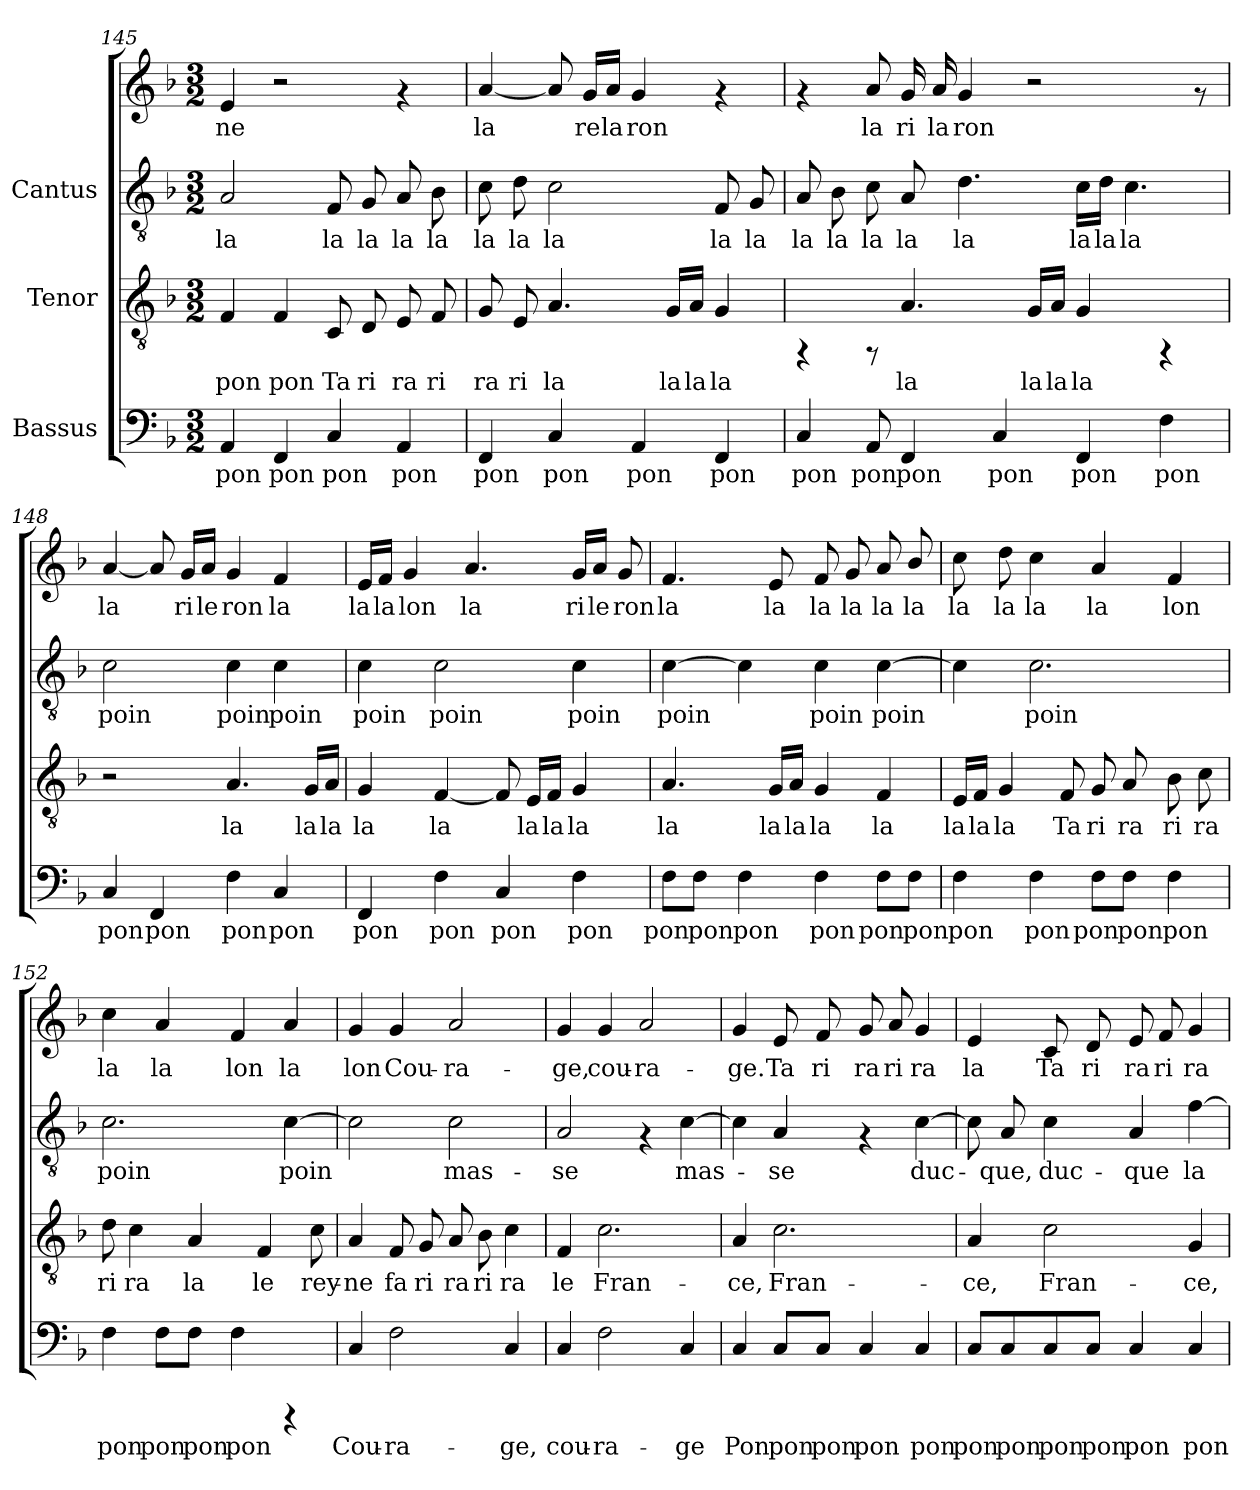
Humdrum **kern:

**kern	**text	**kern	**text	**kern	**text	**kern	**text
*part3	*part3	*part2	*part2	*part1	*part1	*part1	*part1
*staff4	*staff4	*staff3	*staff3	*staff2	*staff2	*staff1	*staff1
*I"Bassus	*	*I"Tenor	*	*I"Cantus	*	*	*
*clefF4	*	*clefGv2	*	*clefGv2	*	*clefG2	*
*k[b-]	*	*k[b-]	*	*k[b-]	*	*k[b-]	*
*F:	*	*F:	*	*F:	*	*F:	*
*M3/2	*	*M3/2	*	*M3/2	*	*M3/2	*
=145	=145	=145	=145	=145	=145	=145	=145
!	!LO:LY:b:cj	!	!LO:LY:b:cj	!	!LO:LY:b:cj	!	!LO:LY:b:cj
4AA/	pon	4F/	pon	2A/	la	4e/	ne
!	!LO:LY:b:cj	!	!LO:LY:b:cj	!	!	!	!
4FF/	pon	4F/	pon	.	.	2r	.
!	!LO:LY:b:cj	!	!LO:LY:b:cj	!	!LO:LY:b:cj	!	!
4C/	pon	8C/	Ta	8F/	la	.	.
!	!	!	!LO:LY:b:cj	!	!LO:LY:b:cj	!	!
.	.	8D/	ri	8G/	la	.	.
!	!LO:LY:b:cj	!	!LO:LY:b:cj	!	!LO:LY:b:cj	!	!
4AA/	pon	8E/	ra	8A/	la	4rf	.
!	!	!	!LO:LY:b:cj	!	!LO:LY:b:cj	!	!
.	.	8F/	ri	8B-\	la	.	.
=146	=146	=146	=146	=146	=146	=146	=146
!	!LO:LY:b:cj	!	!LO:LY:b:cj	!	!LO:LY:b:cj	!	!LO:LY:b:cj
4FF/	pon	8G/	ra	8c\	la	[<4a/	la
!	!	!	!LO:LY:b:cj	!	!LO:LY:b:cj	!	!
.	.	8E/	ri	8d\	la	.	.
!	!LO:LY:b:cj	!	!LO:LY:b:cj	!	!LO:LY:b:cj	!	!LO:LY:b:cj
4C/	pon	4.A/	la	2c\	la	8a/]	.
!	!	!	!	!	!	!	!LO:LY:b:cj
.	.	.	.	.	.	16g/L	re
!	!	!	!	!	!	!	!LO:LY:b:cj
.	.	.	.	.	.	16a/J	la
!	!LO:LY:b:cj	!	!	!	!	!	!LO:LY:b:cj
4AA/	pon	.	.	.	.	4g/	ron
!	!	!	!LO:LY:b:cj	!	!	!	!
.	.	16G/L	la	.	.	.	.
!	!	!	!LO:LY:b:cj	!	!	!	!
.	.	16A/J	la	.	.	.	.
!	!LO:LY:b:cj	!	!LO:LY:b:cj	!	!LO:LY:b:cj	!	!
4FF/	pon	4G/	la	8F/	la	4rf	.
!	!	!	!	!	!LO:LY:b:cj	!	!
.	.	.	.	8G/	la	.	.
!!LO:LB:g=z
=147	=147	=147	=147	=147	=147	=147	=147
!	!LO:LY:b:cj	!	!	!	!LO:LY:b:cj	!	!
4C/	pon	4rFF	.	8A/	la	4rf	.
!	!	!	!	!	!LO:LY:b:cj	!	!
.	.	.	.	8B-\	la	.	.
!	!LO:LY:b:cj	!	!	!	!LO:LY:b:cj	!	!LO:LY:b:cj
8AA/	pon	8rFF	.	8c\	la	8a/	la
!	!LO:LY:b:cj	!	!LO:LY:b:cj	!	!LO:LY:b:cj	!	!LO:LY:b:cj
4FF/	pon	4.A/	la	8A/	la	16g/	ri
!	!	!	!	!	!	!	!LO:LY:b:cj
.	.	.	.	.	.	16a/	la
!	!	!	!	!	!LO:LY:b:cj	!	!LO:LY:b:cj
.	.	.	.	4.d\	la	4g/	ron
!	!LO:LY:b:cj	!	!	!	!	!	!
4C/	pon	.	.	.	.	.	.
!	!	!	!LO:LY:b:cj	!	!	!	!
.	.	16G/L	la	.	.	2r	.
!	!	!	!LO:LY:b:cj	!	!	!	!
.	.	16A/J	la	.	.	.	.
!	!LO:LY:b:cj	!	!LO:LY:b:cj	!	!LO:LY:b:cj	!	!
4FF/	pon	4G/	la	16c\L	la	.	.
!	!	!	!	!	!LO:LY:b:cj	!	!
.	.	.	.	16d\J	la	.	.
!	!	!	!	!	!LO:LY:b:cj	!	!
.	.	.	.	4.c\	la	.	.
!	!LO:LY:b:cj	!	!	!	!	!	!
4F\	pon	4rFF	.	.	.	.	.
.	.	.	.	.	.	8rf	.
=148	=148	=148	=148	=148	=148	=148	=148
!	!LO:LY:b:cj	!	!	!	!LO:LY:b:cj	!	!LO:LY:b:cj
4C/	pon	2r	.	2c\	poin	[<4a/	la
!	!LO:LY:b:cj	!	!	!	!	!	!LO:LY:b:cj
4FF/	pon	.	.	.	.	8a/]	.
!	!	!	!	!	!	!	!LO:LY:b:cj
.	.	.	.	.	.	16g/L	ri
!	!	!	!	!	!	!	!LO:LY:b:cj
.	.	.	.	.	.	16a/J	le
!	!LO:LY:b:cj	!	!LO:LY:b:cj	!	!LO:LY:b:cj	!	!LO:LY:b:cj
4F\	pon	4.A/	la	4c\	poin	4g/	ron
!	!LO:LY:b:cj	!	!	!	!LO:LY:b:cj	!	!LO:LY:b:cj
4C/	pon	.	.	4c\	poin	4f/	la
!	!	!	!LO:LY:b:cj	!	!	!	!
.	.	16G/L	la	.	.	.	.
!	!	!	!LO:LY:b:cj	!	!	!	!
.	.	16A/J	la	.	.	.	.
=149	=149	=149	=149	=149	=149	=149	=149
!	!LO:LY:b:cj	!	!LO:LY:b:cj	!	!LO:LY:b:cj	!	!LO:LY:b:cj
4FF/	pon	4G/	la	4c\	poin	16e/L	la
!	!	!	!	!	!	!	!LO:LY:b:cj
.	.	.	.	.	.	16f/J	la
!	!	!	!	!	!	!	!LO:LY:b:cj
.	.	.	.	.	.	4g/	lon
!	!LO:LY:b:cj	!	!LO:LY:b:cj	!	!LO:LY:b:cj	!	!
4F\	pon	[<4F/	la	2c\	poin	.	.
!	!	!	!	!	!	!	!LO:LY:b:cj
.	.	.	.	.	.	4.a/	la
!	!LO:LY:b:cj	!	!LO:LY:b:cj	!	!	!	!
4C/	pon	8F/]	.	.	.	.	.
!	!	!	!LO:LY:b:cj	!	!	!	!
.	.	16E/L	la	.	.	.	.
!	!	!	!LO:LY:b:cj	!	!	!	!
.	.	16F/J	la	.	.	.	.
!	!LO:LY:b:cj	!	!LO:LY:b:cj	!	!LO:LY:b:cj	!	!LO:LY:b:cj
4F\	pon	4G/	la	4c\	poin	16g/L	ri
!	!	!	!	!	!	!	!LO:LY:b:cj
.	.	.	.	.	.	16a/J	le
!	!	!	!	!	!	!	!LO:LY:b:cj
.	.	.	.	.	.	8g/	ron
!!LO:LB:g=z
=150	=150	=150	=150	=150	=150	=150	=150
!	!LO:LY:b:cj	!	!LO:LY:b:cj	!	!LO:LY:b:cj	!	!LO:LY:b:cj
8F\L	pon	4.A/	la	[>4c\	poin	4.f/	la
!	!LO:LY:b:cj	!	!	!	!	!	!
8F\J	pon	.	.	.	.	.	.
!	!LO:LY:b:cj	!	!	!	!LO:LY:b:cj	!	!
4F\	pon	.	.	4c\]	.	.	.
!	!	!	!LO:LY:b:cj	!	!	!	!LO:LY:b:cj
.	.	16G/L	la	.	.	8e/	la
!	!	!	!LO:LY:b:cj	!	!	!	!
.	.	16A/J	la	.	.	.	.
!	!LO:LY:b:cj	!	!LO:LY:b:cj	!	!LO:LY:b:cj	!	!LO:LY:b:cj
4F\	pon	4G/	la	4c\	poin	8f/	la
!	!	!	!	!	!	!	!LO:LY:b:cj
.	.	.	.	.	.	8g/	la
!	!LO:LY:b:cj	!	!LO:LY:b:cj	!	!LO:LY:b:cj	!	!LO:LY:b:cj
8F\L	pon	4F/	la	[>4c\	poin	8a/	la
!	!LO:LY:b:cj	!	!	!	!	!	!LO:LY:b:cj
8F\J	pon	.	.	.	.	8b-/	la
=151	=151	=151	=151	=151	=151	=151	=151
!	!LO:LY:b:cj	!	!LO:LY:b:cj	!	!LO:LY:b:cj	!	!LO:LY:b:cj
4F\	pon	16E/L	la	4c\]	.	8cc\	la
!	!	!	!LO:LY:b:cj	!	!	!	!
.	.	16F/J	la	.	.	.	.
!	!	!	!LO:LY:b:cj	!	!	!	!LO:LY:b:cj
.	.	4G/	la	.	.	8dd\	la
!	!LO:LY:b:cj	!	!	!	!LO:LY:b:cj	!	!LO:LY:b:cj
4F\	pon	.	.	2.c\	poin	4cc\	la
!	!	!	!LO:LY:b:cj	!	!	!	!
.	.	8F/	Ta	.	.	.	.
!	!LO:LY:b:cj	!	!LO:LY:b:cj	!	!	!	!LO:LY:b:cj
8F\L	pon	8G/	ri	.	.	4a/	la
!	!LO:LY:b:cj	!	!LO:LY:b:cj	!	!	!	!
8F\J	pon	8A/	ra	.	.	.	.
!	!LO:LY:b:cj	!	!LO:LY:b:cj	!	!	!	!LO:LY:b:cj
4F\	pon	8B-\	ri	.	.	4f/	lon
!	!	!	!LO:LY:b:cj	!	!	!	!
.	.	8c\	ra	.	.	.	.
=152	=152	=152	=152	=152	=152	=152	=152
!	!LO:LY:b:cj	!	!LO:LY:b:cj	!	!LO:LY:b:cj	!	!LO:LY:b:cj
4F\	pon	8d\	ri	2.c\	poin	4cc\	la
!	!	!	!LO:LY:b:cj	!	!	!	!
.	.	4c\	ra	.	.	.	.
!	!LO:LY:b:cj	!	!	!	!	!	!LO:LY:b:cj
8F\L	pon	.	.	.	.	4a/	la
!	!LO:LY:b:cj	!	!LO:LY:b:cj	!	!	!	!
8F\J	pon	4A/	la	.	.	.	.
!	!LO:LY:b:cj	!	!	!	!	!	!LO:LY:b:cj
4F\	pon	.	.	.	.	4f/	lon
!	!	!	!LO:LY:b:cj	!	!	!	!
.	.	4F/	le	.	.	.	.
!	!	!	!	!	!LO:LY:b:cj	!	!LO:LY:b:cj
4rCCC	.	.	.	[>4c\	poin	4a/	la
!	!	!	!LO:LY:b:cj	!	!	!	!
.	.	8c\	rey-	.	.	.	.
!!LO:PB:g=z
=153	=153	=153	=153	=153	=153	=153	=153
!	!LO:LY:b:cj	!	!LO:LY:b:cj	!	!LO:LY:b:cj	!	!LO:LY:b:cj
4C/	Cou-	4A/	-ne	2c\]	-	4g/	lon
!	!LO:LY:b:cj	!	!LO:LY:b:cj	!	!	!	!LO:LY:b:cj
2F\	-ra-	8F/	fa	.	.	4g/	Cou-
!	!	!	!LO:LY:b:cj	!	!	!	!
.	.	8G/	ri	.	.	.	.
!	!	!	!LO:LY:b:cj	!	!LO:LY:b:cj	!	!LO:LY:b:cj
.	.	8A/	ra	2c\	mas-	2a/	-ra-
!	!	!	!LO:LY:b:cj	!	!	!	!
.	.	8B-\	ri	.	.	.	.
!	!LO:LY:b:cj	!	!LO:LY:b:cj	!	!	!	!
4C/	-ge,	4c\	ra	.	.	.	.
=154	=154	=154	=154	=154	=154	=154	=154
!	!LO:LY:b:cj	!	!LO:LY:b:cj	!	!LO:LY:b:cj	!	!LO:LY:b:cj
4C/	cou-	4F/	le	2A/	-se	4g/	-ge,
!	!LO:LY:b:cj	!	!LO:LY:b:cj	!	!	!	!LO:LY:b:cj
2F\	-ra-	2.c\	Fran-	.	.	4g/	cou-
!	!	!	!	!	!	!	!LO:LY:b:cj
.	.	.	.	4rF	.	2a/	-ra-
!	!LO:LY:b:cj	!	!	!	!LO:LY:b:cj	!	!
4C/	-ge	.	.	[>4c\	mas-	.	.
=155	=155	=155	=155	=155	=155	=155	=155
!	!LO:LY:b:cj	!	!LO:LY:b:cj	!	!LO:LY:b:cj	!	!LO:LY:b:cj
4C/	Pon	4A/	-ce,	4c\]	.	4g/	-ge.
!	!LO:LY:b:cj	!	!LO:LY:b:cj	!	!LO:LY:b:cj	!	!LO:LY:b:cj
8C/L	pon	2.c\	Fran-	4A/	se	8e/	Ta
!	!LO:LY:b:cj	!	!	!	!	!	!LO:LY:b:cj
8C/J	pon	.	.	.	.	8f/	ri
!	!LO:LY:b:cj	!	!	!	!	!	!LO:LY:b:cj
4C/	pon	.	.	4rF	.	8g/	ra
!	!	!	!	!	!	!	!LO:LY:b:cj
.	.	.	.	.	.	8a/	ri
!	!LO:LY:b:cj	!	!	!	!LO:LY:b:cj	!	!LO:LY:b:cj
4C/	pon	.	.	[>4c\	duc-	4g/	ra
=156	=156	=156	=156	=156	=156	=156	=156
!	!LO:LY:b:cj	!	!LO:LY:b:cj	!	!LO:LY:b:cj	!	!LO:LY:b:cj
8C/L	pon	4A/	-ce,	8c\]	.	4e/	-la
!	!LO:LY:b:cj	!	!	!	!LO:LY:b:cj	!	!
8C/	pon	.	.	8A/	que,	.	.
!	!LO:LY:b:cj	!	!LO:LY:b:cj	!	!LO:LY:b:cj	!	!LO:LY:b:cj
8C/	pon	2c\	Fran-	4c\	duc-	8c/	Ta
!	!LO:LY:b:cj	!	!	!	!	!	!LO:LY:b:cj
8C/J	pon	.	.	.	.	8d/	ri
!	!LO:LY:b:cj	!	!	!	!LO:LY:b:cj	!	!LO:LY:b:cj
4C/	pon	.	.	4A/	-que	8e/	ra
!	!	!	!	!	!	!	!LO:LY:b:cj
.	.	.	.	.	.	8f/	ri
!	!LO:LY:b:cj	!	!LO:LY:b:cj	!	!LO:LY:b:cj	!	!LO:LY:b:cj
4C/	pon	4G/	-ce,	[>4f\	la	4g/	ra
=	=	=	=	=	=	=	=
*-	*-	*-	*-	*-	*-	*-	*-
